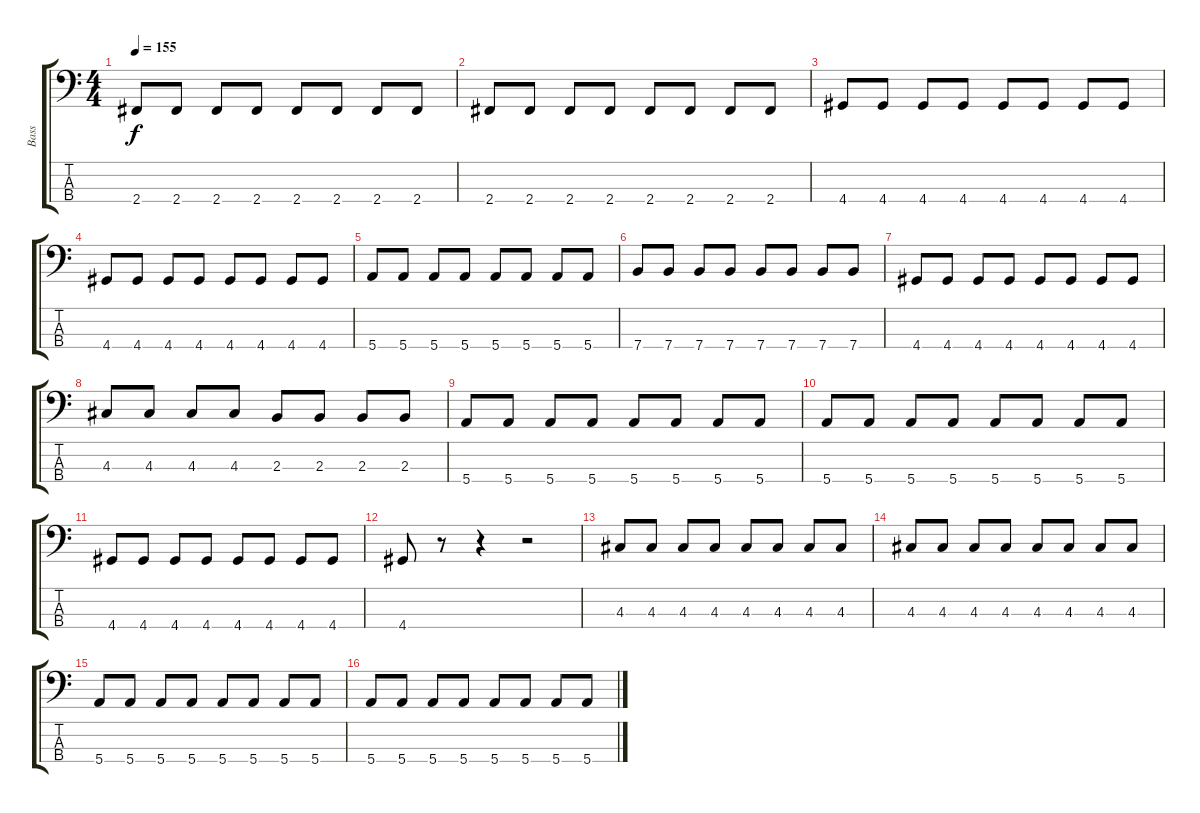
\track ("Bass" "Bass") {instrument electricbassfinger}
\staff {score tabs}
\tuning (G2 D2 A1 E1) {hide}
\ts (4 4)
\tempo 155
\clef f4
\ks c
2.4.8{dy f} 2.4.8 2.4.8 2.4.8 2.4.8 2.4.8 2.4.8 2.4.8 |
2.4.8 2.4.8 2.4.8 2.4.8 2.4.8 2.4.8 2.4.8 2.4.8 |
4.4.8 4.4.8 4.4.8 4.4.8 4.4.8 4.4.8 4.4.8 4.4.8 |
4.4.8 4.4.8 4.4.8 4.4.8 4.4.8 4.4.8 4.4.8 4.4.8 |
5.4.8 5.4.8 5.4.8 5.4.8 5.4.8 5.4.8 5.4.8 5.4.8 |
7.4.8 7.4.8 7.4.8 7.4.8 7.4.8 7.4.8 7.4.8 7.4.8 |
4.4.8 4.4.8 4.4.8 4.4.8 4.4.8 4.4.8 4.4.8 4.4.8 |
4.3.8 4.3.8 4.3.8 4.3.8 2.3.8 2.3.8 2.3.8 2.3.8 |
5.4.8 5.4.8 5.4.8 5.4.8 5.4.8 5.4.8 5.4.8 5.4.8 |
5.4.8 5.4.8 5.4.8 5.4.8 5.4.8 5.4.8 5.4.8 5.4.8 |
4.4.8 4.4.8 4.4.8 4.4.8 4.4.8 4.4.8 4.4.8 4.4.8 |
4.4.8 r.8 r.4 r.2 |
4.3.8 4.3.8 4.3.8 4.3.8 4.3.8 4.3.8 4.3.8 4.3.8 |
4.3.8 4.3.8 4.3.8 4.3.8 4.3.8 4.3.8 4.3.8 4.3.8 |
5.4.8 5.4.8 5.4.8 5.4.8 5.4.8 5.4.8 5.4.8 5.4.8 |
5.4.8 5.4.8 5.4.8 5.4.8 5.4.8 5.4.8 5.4.8 5.4.8
